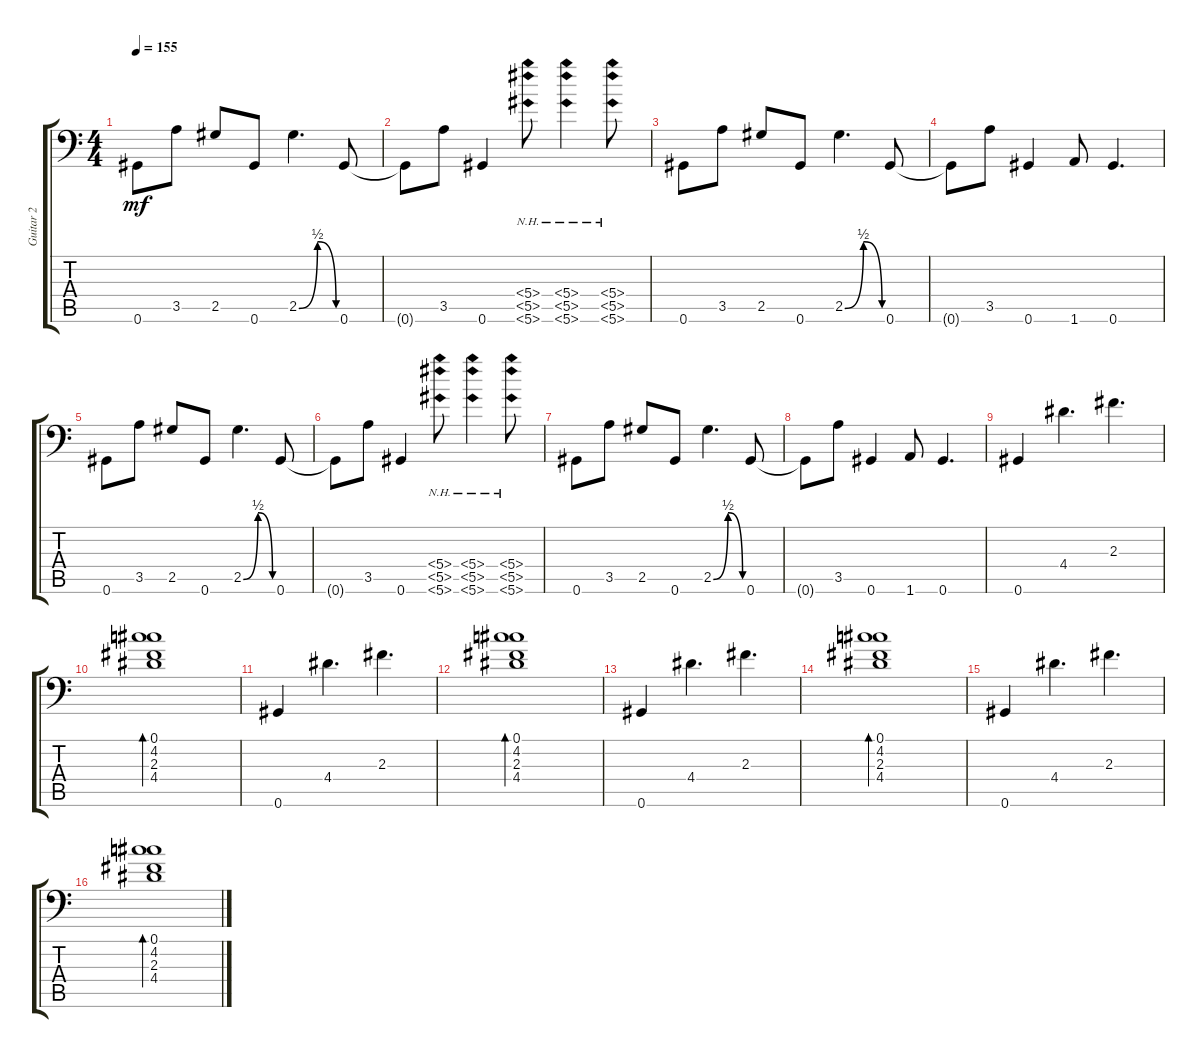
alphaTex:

\track ("Guitar 2" "Guitar 2") {instrument distortionguitar}
\staff {score tabs}
\tuning (Db4 Ab3 E3 B2 Gb2 Ab1) {hide}
\ts (4 4)
\tempo 155
\clef f4
\ks c
0.6.8{dy mf} 3.5.8 2.5.8 0.6.8 2.5{be (custom 0 0 30 2 30 2 60 0 60 0)}.4{d} 0.6.8 |
0.6{t}.8 3.5.8 0.6.4 (5.4{nh} 5.5{nh} 5.6{nh}).8 (5.4{nh} 5.5{nh} 5.6{nh}).4 (5.4{nh} 5.5{nh} 5.6{nh}).8 |
0.6.8 3.5.8 2.5.8 0.6.8 2.5{be (custom 0 0 30 2 30 2 60 0 60 0)}.4{d} 0.6.8 |
0.6{t}.8 3.5.8 0.6.4 1.6.8 0.6.4{d} |
0.6.8 3.5.8 2.5.8 0.6.8 2.5{be (custom 0 0 30 2 30 2 60 0 60 0)}.4{d} 0.6.8 |
0.6{t}.8 3.5.8 0.6.4 (5.4{nh} 5.5{nh} 5.6{nh}).8 (5.4{nh} 5.5{nh} 5.6{nh}).4 (5.4{nh} 5.5{nh} 5.6{nh}).8 |
0.6.8 3.5.8 2.5.8 0.6.8 2.5{be (custom 0 0 30 2 30 2 60 0 60 0)}.4{d} 0.6.8 |
0.6{t}.8 3.5.8 0.6.4 1.6.8 0.6.4{d} |
0.6.4 4.4.4{d} 2.3.4{d} |
(0.1 4.2 2.3 4.4).1{bd 30} |
0.6.4 4.4.4{d} 2.3.4{d} |
(0.1 4.2 2.3 4.4).1{bd 30} |
0.6.4 4.4.4{d} 2.3.4{d} |
(0.1 4.2 2.3 4.4).1{bd 30} |
0.6.4 4.4.4{d} 2.3.4{d} |
(0.1 4.2 2.3 4.4).1{bd 30}
